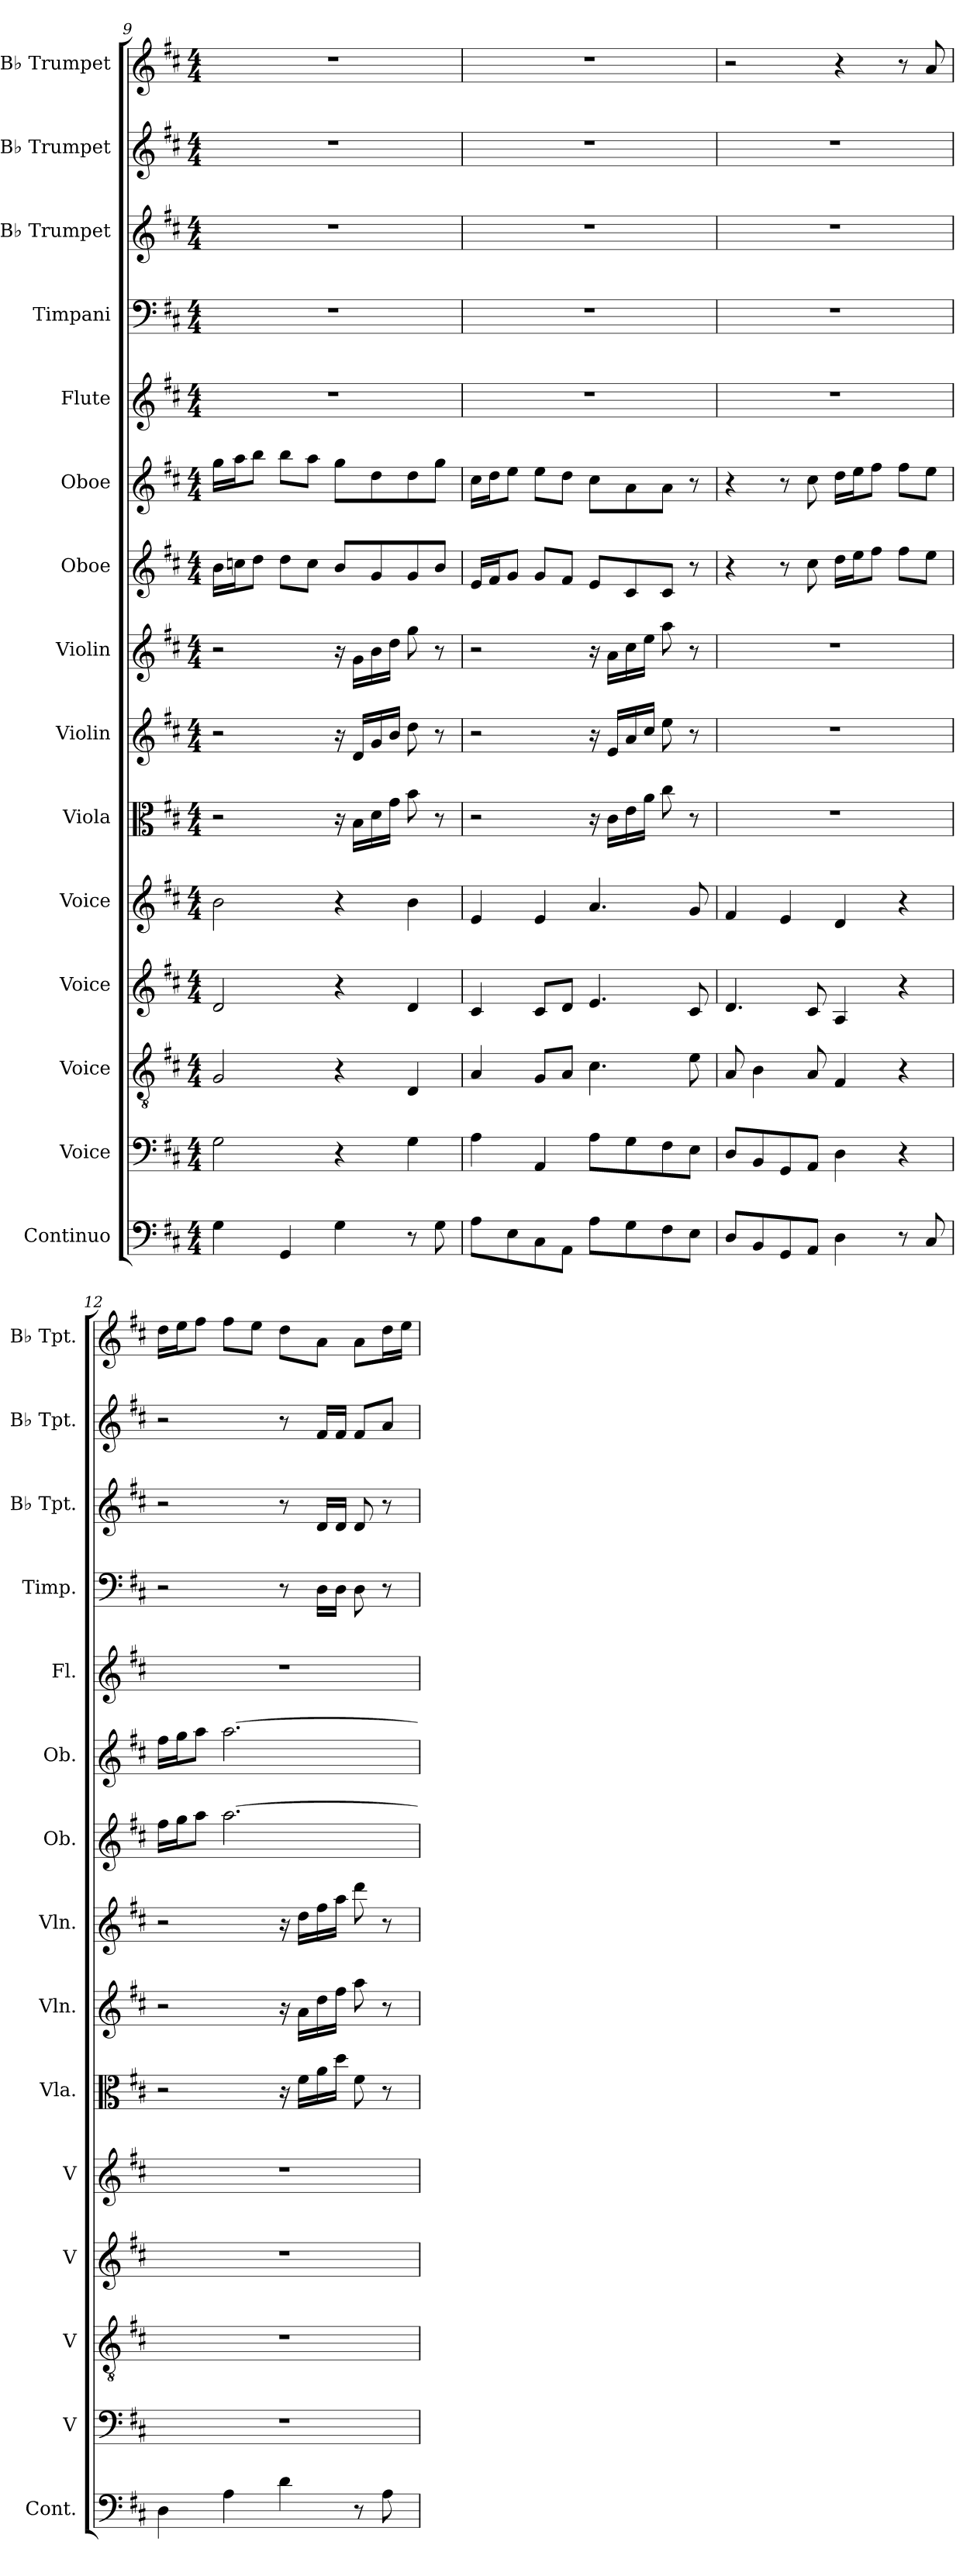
**kern	**kern	**kern	**kern	**kern	**kern	**kern	**kern	**kern	**kern	**kern	**kern	**kern	**kern	**kern
*part15	*part14	*part13	*part12	*part11	*part10	*part9	*part8	*part7	*part6	*part5	*part4	*part3	*part2	*part1
*staff15	*staff14	*staff13	*staff12	*staff11	*staff10	*staff9	*staff8	*staff7	*staff6	*staff5	*staff4	*staff3	*staff2	*staff1
*I"Continuo	*I"Voice	*I"Voice	*I"Voice	*I"Voice	*I"Viola	*I"Violin	*I"Violin	*I"Oboe	*I"Oboe	*I"Flute	*I"Timpani	*I"B♭ Trumpet	*I"B♭ Trumpet	*I"B♭ Trumpet
*I'Cont.	*I'V	*I'V	*I'V	*I'V	*I'Vla.	*I'Vln.	*I'Vln.	*I'Ob.	*I'Ob.	*I'Fl.	*I'Timp.	*I'B♭ Tpt.	*I'B♭ Tpt.	*I'B♭ Tpt.
*clefF4	*clefF4	*clefGv2	*clefG2	*clefG2	*clefC3	*clefG2	*clefG2	*clefG2	*clefG2	*clefG2	*clefF4	*clefG2	*clefG2	*clefG2
*	*	*	*	*	*	*	*	*	*	*	*	*ITrd1c2	*ITrd1c2	*ITrd1c2
*k[f#c#]	*k[f#c#]	*k[f#c#]	*k[f#c#]	*k[f#c#]	*k[f#c#]	*k[f#c#]	*k[f#c#]	*k[f#c#]	*k[f#c#]	*k[f#c#]	*k[f#c#]	*k[]	*k[]	*k[]
*M4/4	*M4/4	*M4/4	*M4/4	*M4/4	*M4/4	*M4/4	*M4/4	*M4/4	*M4/4	*M4/4	*M4/4	*M4/4	*M4/4	*M4/4
=9	=9	=9	=9	=9	=9	=9	=9	=9	=9	=9	=9	=9	=9	=9
4G	2G	2G	2d	2b	2r	2r	2r	16bLL	16ggLL	1r	1r	1r	1r	1r
.	.	.	.	.	.	.	.	16ccnJ	16aaJ	.	.	.	.	.
.	.	.	.	.	.	.	.	8ddJ	8bbJ	.	.	.	.	.
4GG	.	.	.	.	.	.	.	8ddL	8bbL	.	.	.	.	.
.	.	.	.	.	.	.	.	8ccJ	8aaJ	.	.	.	.	.
4G	4r	4r	4r	4r	16r	16r	16r	8bL	8ggL	.	.	.	.	.
.	.	.	.	.	16BLL	16dLL	16gLL	.	.	.	.	.	.	.
.	.	.	.	.	16d	16g	16b	8g	8dd	.	.	.	.	.
.	.	.	.	.	16gJJ	16bJJ	16ddJJ	.	.	.	.	.	.	.
8r	4G	4D	4d	4b	8b	8dd	8gg	8g	8dd	.	.	.	.	.
8G	.	.	.	.	8r	8r	8r	8bJ	8ggJ	.	.	.	.	.
=10	=10	=10	=10	=10	=10	=10	=10	=10	=10	=10	=10	=10	=10	=10
8AL	4A	4A	4c#	4e	2r	2r	2r	16eLL	16cc#LL	1r	1r	1r	1r	1r
.	.	.	.	.	.	.	.	16f#J	16ddJ	.	.	.	.	.
8E	.	.	.	.	.	.	.	8gJ	8eeJ	.	.	.	.	.
8C#	4AA	8GL	8c#L	4e	.	.	.	8gL	8eeL	.	.	.	.	.
8AAJ	.	8AJ	8dJ	.	.	.	.	8f#J	8ddJ	.	.	.	.	.
8AL	8AL	4.c#	4.e	4.a	16r	16r	16r	8eL	8cc#L	.	.	.	.	.
.	.	.	.	.	16c#LL	16eLL	16aLL	.	.	.	.	.	.	.
8G	8G	.	.	.	16e	16a	16cc#	8c#	8a	.	.	.	.	.
.	.	.	.	.	16aJJ	16cc#JJ	16eeJJ	.	.	.	.	.	.	.
8F#	8F#	.	.	.	8cc#	8ee	8aa	8c#J	8aJ	.	.	.	.	.
8EJ	8EJ	8e	8c#	8g	8r	8r	8r	8r	8r	.	.	.	.	.
=11	=11	=11	=11	=11	=11	=11	=11	=11	=11	=11	=11	=11	=11	=11
8DL	8DL	8A	4.d	4f#	1r	1r	1r	4r	4r	1r	1r	1r	1r	2r
8BB	8BB	4B	.	.	.	.	.	.	.	.	.	.	.	.
8GG	8GG	.	.	4e	.	.	.	8r	8r	.	.	.	.	.
8AAJ	8AAJ	8A	8c#	.	.	.	.	8cc#	8cc#	.	.	.	.	.
4D	4D	4F#	4A	4d	.	.	.	16ddLL	16ddLL	.	.	.	.	4r
.	.	.	.	.	.	.	.	16eeJ	16eeJ	.	.	.	.	.
.	.	.	.	.	.	.	.	8ff#J	8ff#J	.	.	.	.	.
8r	4r	4r	4r	4r	.	.	.	8ff#L	8ff#L	.	.	.	.	8r
8C#	.	.	.	.	.	.	.	8eeJ	8eeJ	.	.	.	.	8g
=12	=12	=12	=12	=12	=12	=12	=12	=12	=12	=12	=12	=12	=12	=12
4D	1r	1r	1r	1r	2r	2r	2r	16ff#LL	16ff#LL	1r	2r	2r	2r	16ccLL
.	.	.	.	.	.	.	.	16ggJ	16ggJ	.	.	.	.	16ddJ
.	.	.	.	.	.	.	.	8aaJ	8aaJ	.	.	.	.	8eeJ
4A	.	.	.	.	.	.	.	[2.aa	[2.aa	.	.	.	.	8eeL
.	.	.	.	.	.	.	.	.	.	.	.	.	.	8ddJ
4d	.	.	.	.	16r	16r	16r	.	.	.	8r	8r	8r	8ccL
.	.	.	.	.	16f#LL	16aLL	16ddLL	.	.	.	.	.	.	.
.	.	.	.	.	16a	16dd	16ff#	.	.	.	16DLL	16cLL	16eLL	8gJ
.	.	.	.	.	16ddJJ	16ff#JJ	16aaJJ	.	.	.	16DJJ	16cJJ	16eJJ	.
8r	.	.	.	.	8f#	8aa	8ddd	.	.	.	8D	8c	8eL	8gL
8A	.	.	.	.	8r	8r	8r	.	.	.	8r	8r	8gJ	16ccL
.	.	.	.	.	.	.	.	.	.	.	.	.	.	16ddJJ
=	=	=	=	=	=	=	=	=	=	=	=	=	=	=
*-	*-	*-	*-	*-	*-	*-	*-	*-	*-	*-	*-	*-	*-	*-
